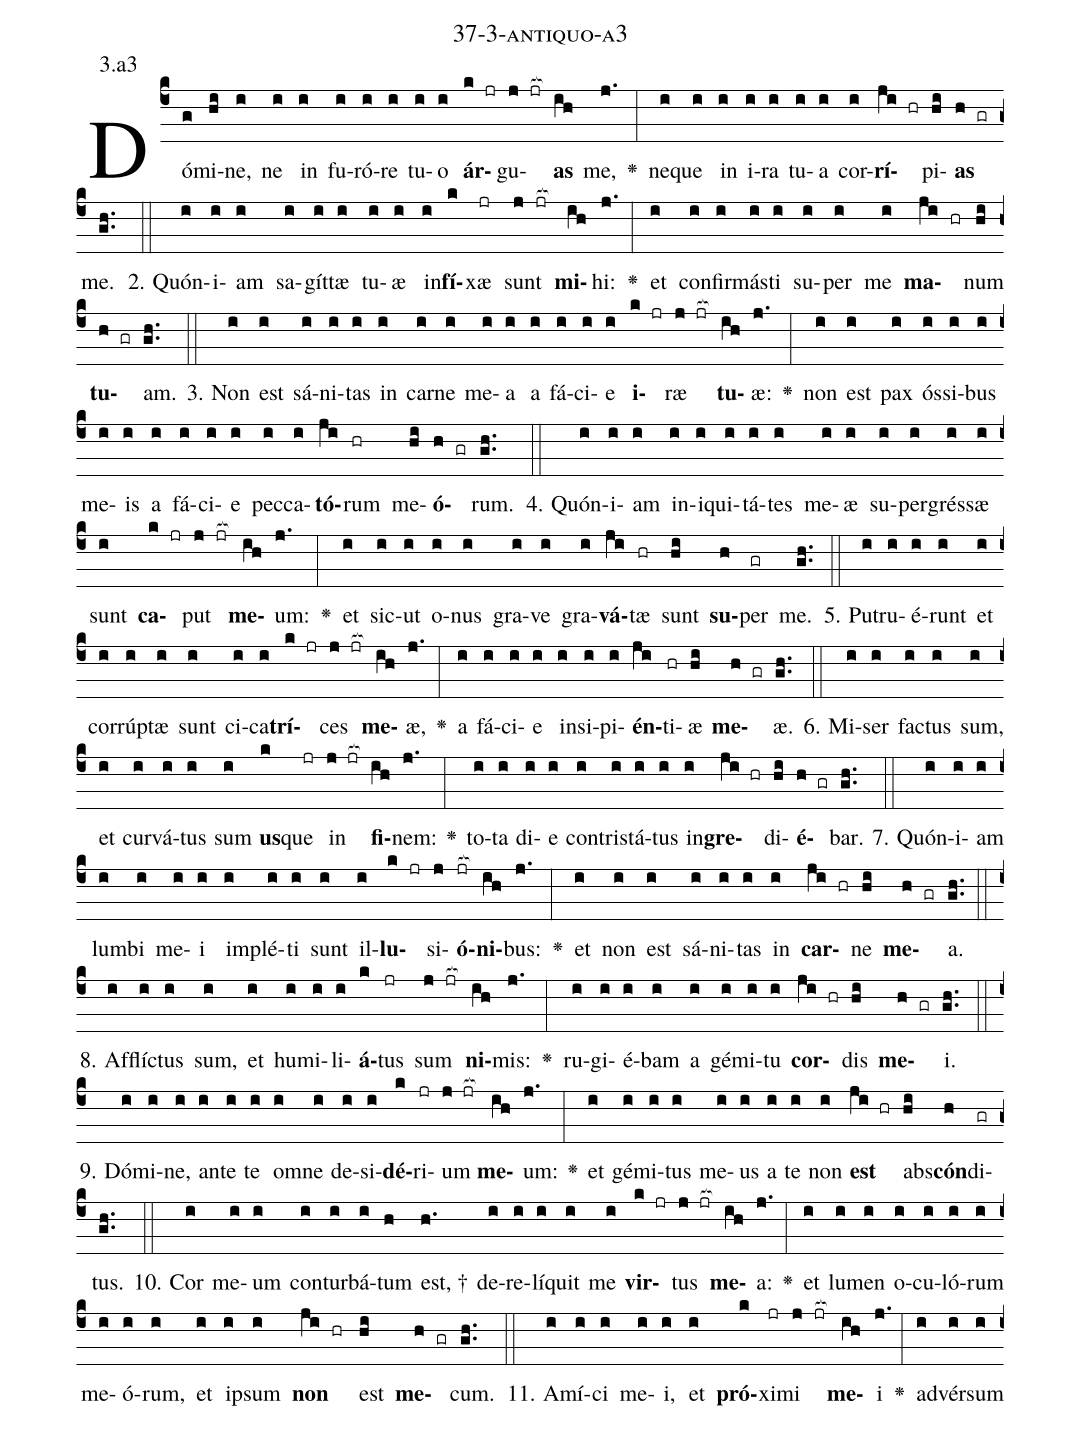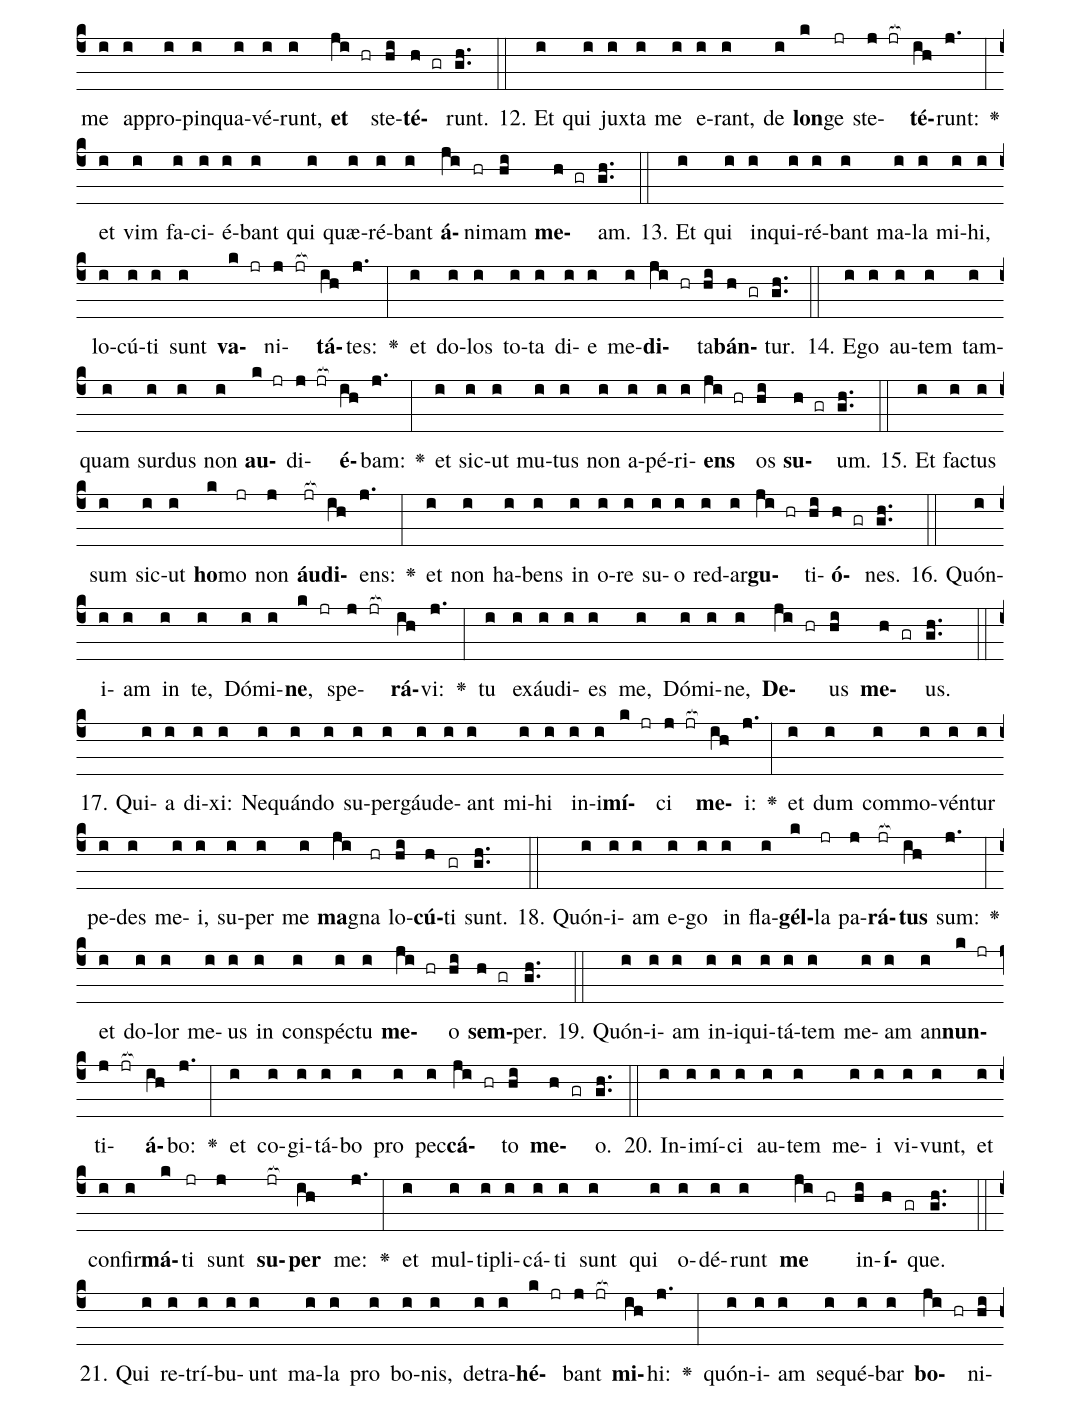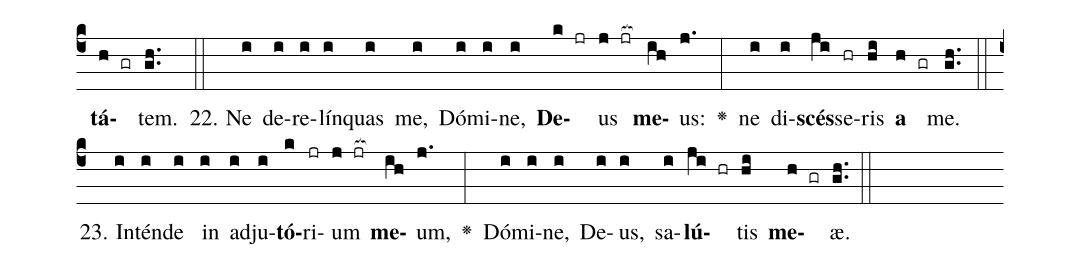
name: 37-3-antiquo-a3;
annotation: 3.a3;
%%
(c4)Dó(g)mi(hi)ne,(i) ne(i) in(i) fu(i)ró(i)re(i) tu(i)o(i) <b>ár</b>(k jr)gu(j jr[ocb:1{])<b>as</b>(ih[ocb:0}]) me,(j.) <v>\greheightstar</v>(:) ne(i)que(i) in(i) i(i)ra(i) tu(i)a(i) cor(i)<b>rí</b>(ji hr)pi(hi)<b>as</b>(h gr) me.(gh..) (::)
2. Quón(i)i(i)am(i) sa(i)gít(i)tæ(i) tu(i)æ(i) in(i)<b>fí</b>(k)xæ(jr) sunt(j jr[ocb:1{]) <b>mi</b>(ih[ocb:0}])hi:(j.) <v>\greheightstar</v>(:) et(i) con(i)fir(i)más(i)ti(i) su(i)per(i) me(i) <b>ma</b>(ji hr)num(hi) <b>tu</b>(h gr)am.(gh..) (::)
3. Non(i) est(i) sá(i)ni(i)tas(i) in(i) car(i)ne(i) me(i)a(i) a(i) fá(i)ci(i)e(i) <b>i</b>(k jr)ræ(j jr[ocb:1{]) <b>tu</b>(ih[ocb:0}])æ:(j.) <v>\greheightstar</v>(:) non(i) est(i) pax(i) ós(i)si(i)bus(i) me(i)is(i) a(i) fá(i)ci(i)e(i) pec(i)ca(i)<b>tó</b>(ji)rum(hr) me(hi)<b>ó</b>(h gr)rum.(gh..) (::)
4. Quón(i)i(i)am(i) in(i)i(i)qui(i)tá(i)tes(i) me(i)æ(i) su(i)per(i)grés(i)sæ(i) sunt(i) <b>ca</b>(k jr)put(j jr[ocb:1{]) <b>me</b>(ih[ocb:0}])um:(j.) <v>\greheightstar</v>(:) et(i) sic(i)ut(i) o(i)nus(i) gra(i)ve(i) gra(i)<b>vá</b>(ji)tæ(hr) sunt(hi) <b>su</b>(h)per(gr) me.(gh..) (::)
5. Pu(i)tru(i)é(i)runt(i) et(i) cor(i)rúp(i)tæ(i) sunt(i) ci(i)ca(i)<b>trí</b>(k jr)ces(j jr[ocb:1{]) <b>me</b>(ih[ocb:0}])æ,(j.) <v>\greheightstar</v>(:) a(i) fá(i)ci(i)e(i) in(i)si(i)pi(i)<b>én</b>(ji)ti(hr)æ(hi) <b>me</b>(h gr)æ.(gh..) (::)
6. Mi(i)ser(i) fac(i)tus(i) sum,(i) et(i) cur(i)vá(i)tus(i) sum(i) <b>us</b>(k)que(jr) in(j jr[ocb:1{]) <b>fi</b>(ih[ocb:0}])nem:(j.) <v>\greheightstar</v>(:) to(i)ta(i) di(i)e(i) con(i)tris(i)tá(i)tus(i) in(i)<b>gre</b>(ji hr)di(hi)<b>é</b>(h gr)bar.(gh..) (::)
7. Quón(i)i(i)am(i) lum(i)bi(i) me(i)i(i) im(i)plé(i)ti(i) sunt(i) il(i)<b>lu</b>(k jr)si(j)<b>ó</b>(jr[ocb:1{])<b>ni</b>(ih[ocb:0}])bus:(j.) <v>\greheightstar</v>(:) et(i) non(i) est(i) sá(i)ni(i)tas(i) in(i) <b>car</b>(ji hr)ne(hi) <b>me</b>(h gr)a.(gh..) (::)
8. Af(i)flíc(i)tus(i) sum,(i) et(i) hu(i)mi(i)li(i)<b>á</b>(k)tus(jr) sum(j jr[ocb:1{]) <b>ni</b>(ih[ocb:0}])mis:(j.) <v>\greheightstar</v>(:) ru(i)gi(i)é(i)bam(i) a(i) gé(i)mi(i)tu(i) <b>cor</b>(ji hr)dis(hi) <b>me</b>(h gr)i.(gh..) (::)
9. Dó(i)mi(i)ne,(i) an(i)te(i) te(i) om(i)ne(i) de(i)si(i)<b>dé</b>(k)ri(jr)um(j jr[ocb:1{]) <b>me</b>(ih[ocb:0}])um:(j.) <v>\greheightstar</v>(:) et(i) gé(i)mi(i)tus(i) me(i)us(i) a(i) te(i) non(i) <b>est</b>(ji hr) abs(hi)<b>cón</b>(h)di(gr)tus.(gh..) (::)
10. Cor(i) me(i)um(i) con(i)tur(i)bá(i)tum(h) est, †(h.) de(i)re(i)lí(i)quit(i) me(i) <b>vir</b>(k jr)tus(j jr[ocb:1{]) <b>me</b>(ih[ocb:0}])a:(j.) <v>\greheightstar</v>(:) et(i) lu(i)men(i) o(i)cu(i)ló(i)rum(i) me(i)ó(i)rum,(i) et(i) ip(i)sum(i) <b>non</b>(ji hr) est(hi) <b>me</b>(h gr)cum.(gh..) (::)
11. A(i)mí(i)ci(i) me(i)i,(i) et(i) <b>pró</b>(k)xi(jr)mi(j jr[ocb:1{]) <b>me</b>(ih[ocb:0}])i(j.) <v>\greheightstar</v>(:) ad(i)vér(i)sum(i) me(i) ap(i)pro(i)pin(i)qua(i)vé(i)runt,(i) <b>et</b>(ji hr) ste(hi)<b>té</b>(h gr)runt.(gh..) (::)
12. Et(i) qui(i) jux(i)ta(i) me(i) e(i)rant,(i) de(i) <b>lon</b>(k)ge(jr) ste(j jr[ocb:1{])<b>té</b>(ih[ocb:0}])runt:(j.) <v>\greheightstar</v>(:) et(i) vim(i) fa(i)ci(i)é(i)bant(i) qui(i) quæ(i)ré(i)bant(i) <b>á</b>(ji)ni(hr)mam(hi) <b>me</b>(h gr)am.(gh..) (::)
13. Et(i) qui(i) in(i)qui(i)ré(i)bant(i) ma(i)la(i) mi(i)hi,(i) lo(i)cú(i)ti(i) sunt(i) <b>va</b>(k jr)ni(j jr[ocb:1{])<b>tá</b>(ih[ocb:0}])tes:(j.) <v>\greheightstar</v>(:) et(i) do(i)los(i) to(i)ta(i) di(i)e(i) me(i)<b>di</b>(ji hr)ta(hi)<b>bán</b>(h gr)tur.(gh..) (::)
14. E(i)go(i) au(i)tem(i) tam(i)quam(i) sur(i)dus(i) non(i) <b>au</b>(k jr)di(j jr[ocb:1{])<b>é</b>(ih[ocb:0}])bam:(j.) <v>\greheightstar</v>(:) et(i) sic(i)ut(i) mu(i)tus(i) non(i) a(i)pé(i)ri(i)<b>ens</b>(ji hr) os(hi) <b>su</b>(h gr)um.(gh..) (::)
15. Et(i) fac(i)tus(i) sum(i) sic(i)ut(i) <b>ho</b>(k)mo(jr) non(j) <b>áu</b>(jr[ocb:1{])<b>di</b>(ih[ocb:0}])ens:(j.) <v>\greheightstar</v>(:) et(i) non(i) ha(i)bens(i) in(i) o(i)re(i) su(i)o(i) red(i)ar(i)<b>gu</b>(ji hr)ti(hi)<b>ó</b>(h gr)nes.(gh..) (::)
16. Quón(i)i(i)am(i) in(i) te,(i) Dó(i)mi(i)<b>ne</b>,(k jr) spe(j jr[ocb:1{])<b>rá</b>(ih[ocb:0}])vi:(j.) <v>\greheightstar</v>(:) tu(i) ex(i)áu(i)di(i)es(i) me,(i) Dó(i)mi(i)ne,(i) <b>De</b>(ji hr)us(hi) <b>me</b>(h gr)us.(gh..) (::)
17. Qui(i)a(i) di(i)xi:(i) Ne(i)quán(i)do(i) su(i)per(i)gáu(i)de(i)ant(i) mi(i)hi(i) in(i)i(i)<b>mí</b>(k jr)ci(j jr[ocb:1{]) <b>me</b>(ih[ocb:0}])i:(j.) <v>\greheightstar</v>(:) et(i) dum(i) com(i)mo(i)vén(i)tur(i) pe(i)des(i) me(i)i,(i) su(i)per(i) me(i) <b>ma</b>(ji)gna(hr) lo(hi)<b>cú</b>(h)ti(gr) sunt.(gh..) (::)
18. Quón(i)i(i)am(i) e(i)go(i) in(i) fla(i)<b>gél</b>(k)la(jr) pa(j)<b>rá</b>(jr[ocb:1{])<b>tus</b>(ih[ocb:0}]) sum:(j.) <v>\greheightstar</v>(:) et(i) do(i)lor(i) me(i)us(i) in(i) con(i)spéc(i)tu(i) <b>me</b>(ji hr)o(hi) <b>sem</b>(h gr)per.(gh..) (::)
19. Quón(i)i(i)am(i) in(i)i(i)qui(i)tá(i)tem(i) me(i)am(i) an(i)<b>nun</b>(k jr)ti(j jr[ocb:1{])<b>á</b>(ih[ocb:0}])bo:(j.) <v>\greheightstar</v>(:) et(i) co(i)gi(i)tá(i)bo(i) pro(i) pec(i)<b>cá</b>(ji hr)to(hi) <b>me</b>(h gr)o.(gh..) (::)
20. In(i)i(i)mí(i)ci(i) au(i)tem(i) me(i)i(i) vi(i)vunt,(i) et(i) con(i)fir(i)<b>má</b>(k)ti(jr) sunt(j) <b>su</b>(jr[ocb:1{])<b>per</b>(ih[ocb:0}]) me:(j.) <v>\greheightstar</v>(:) et(i) mul(i)ti(i)pli(i)cá(i)ti(i) sunt(i) qui(i) o(i)dé(i)runt(i) <b>me</b>(ji hr) in(hi)<b>í</b>(h gr)que.(gh..) (::)
21. Qui(i) re(i)trí(i)bu(i)unt(i) ma(i)la(i) pro(i) bo(i)nis,(i) de(i)tra(i)<b>hé</b>(k jr)bant(j jr[ocb:1{]) <b>mi</b>(ih[ocb:0}])hi:(j.) <v>\greheightstar</v>(:) quón(i)i(i)am(i) se(i)qué(i)bar(i) <b>bo</b>(ji hr)ni(hi)<b>tá</b>(h gr)tem.(gh..) (::)
22. Ne(i) de(i)re(i)lín(i)quas(i) me,(i) Dó(i)mi(i)ne,(i) <b>De</b>(k jr)us(j jr[ocb:1{]) <b>me</b>(ih[ocb:0}])us:(j.) <v>\greheightstar</v>(:) ne(i) di(i)<b>scés</b>(ji)se(hr)ris(hi) <b>a</b>(h gr) me.(gh..) (::)
23. In(i)tén(i)de(i) in(i) ad(i)ju(i)<b>tó</b>(k)ri(jr)um(j jr[ocb:1{]) <b>me</b>(ih[ocb:0}])um,(j.) <v>\greheightstar</v>(:) Dó(i)mi(i)ne,(i) De(i)us,(i) sa(i)<b>lú</b>(ji hr)tis(hi) <b>me</b>(h gr)æ.(gh..) (::)
